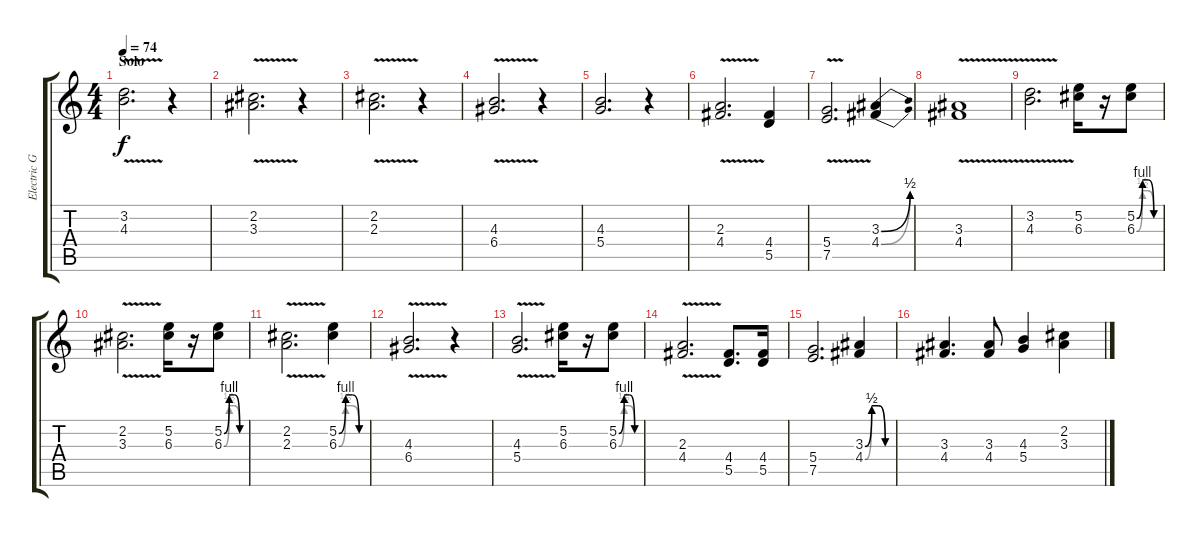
\track ("Electric Guitars (Felder-5, Walsh-6)" "Electric G") {instrument distortionguitar}
\staff {score tabs}
\tuning (E4 B3 G3 D3 A2 E2) {hide}
\ts (4 4)
\section ("" "Solo")
\tempo 74
\clef g2
\ks c
(3.2{v} 4.3{v}).2{d dy f} r.4 |
(2.2{v} 3.3{v}).2{d} r.4 |
(2.2{v} 2.3{v}).2{d} r.4 |
(4.3{v} 6.4{v}).2{d} r.4 |
(4.3 5.4).2{d} r.4 |
(2.3{v} 4.4{v}).2{d} (4.4 5.5).4 |
(5.4{v} 7.5{v}).2{d} (3.3{be (bend 0 0 60 2)} 4.4{be (bend 0 0 60 2)}).4 |
(3.3{v} 4.4{v}).1 |
(3.2{v} 4.3{v}).2{d} (5.2 6.3).16 r.16 (5.2{be (custom 0 0 15 4 30 4 45 0 60 0)} 6.3{be (custom 0 0 15 2 30 2 45 0 60 0)}).8 |
(2.2{v} 3.3{v}).2{d} (5.2 6.3).16 r.16 (5.2{be (custom 0 0 15 4 30 4 45 0 60 0)} 6.3{be (custom 0 0 15 2 30 2 45 0 60 0)}).8 |
(2.2{v} 2.3{v}).2{d} (5.2{be (custom 0 0 15 4 30 4 45 0 60 0)} 6.3{be (custom 0 0 15 2 30 2 45 0 60 0)}).4 |
(4.3{v} 6.4{v}).2{d} r.4 |
(4.3{v} 5.4{v}).2{d} (5.2 6.3).16 r.16 (5.2{be (custom 0 0 15 4 30 4 45 0 60 0)} 6.3{be (custom 0 0 15 2 30 2 45 0 60 0)}).8 |
(2.3{v} 4.4{v}).2{d} (4.4 5.5).8{d} (4.4 5.5).16 |
(5.4 7.5).2{d} (3.3{be (custom 0 0 15 2 30 2 45 0 60 0)} 4.4{be (custom 0 0 15 2 30 2 45 0 60 0)}).4 |
(3.3 4.4).4{d} (3.3 4.4).8 (4.3 5.4).4 (2.2 3.3).4
